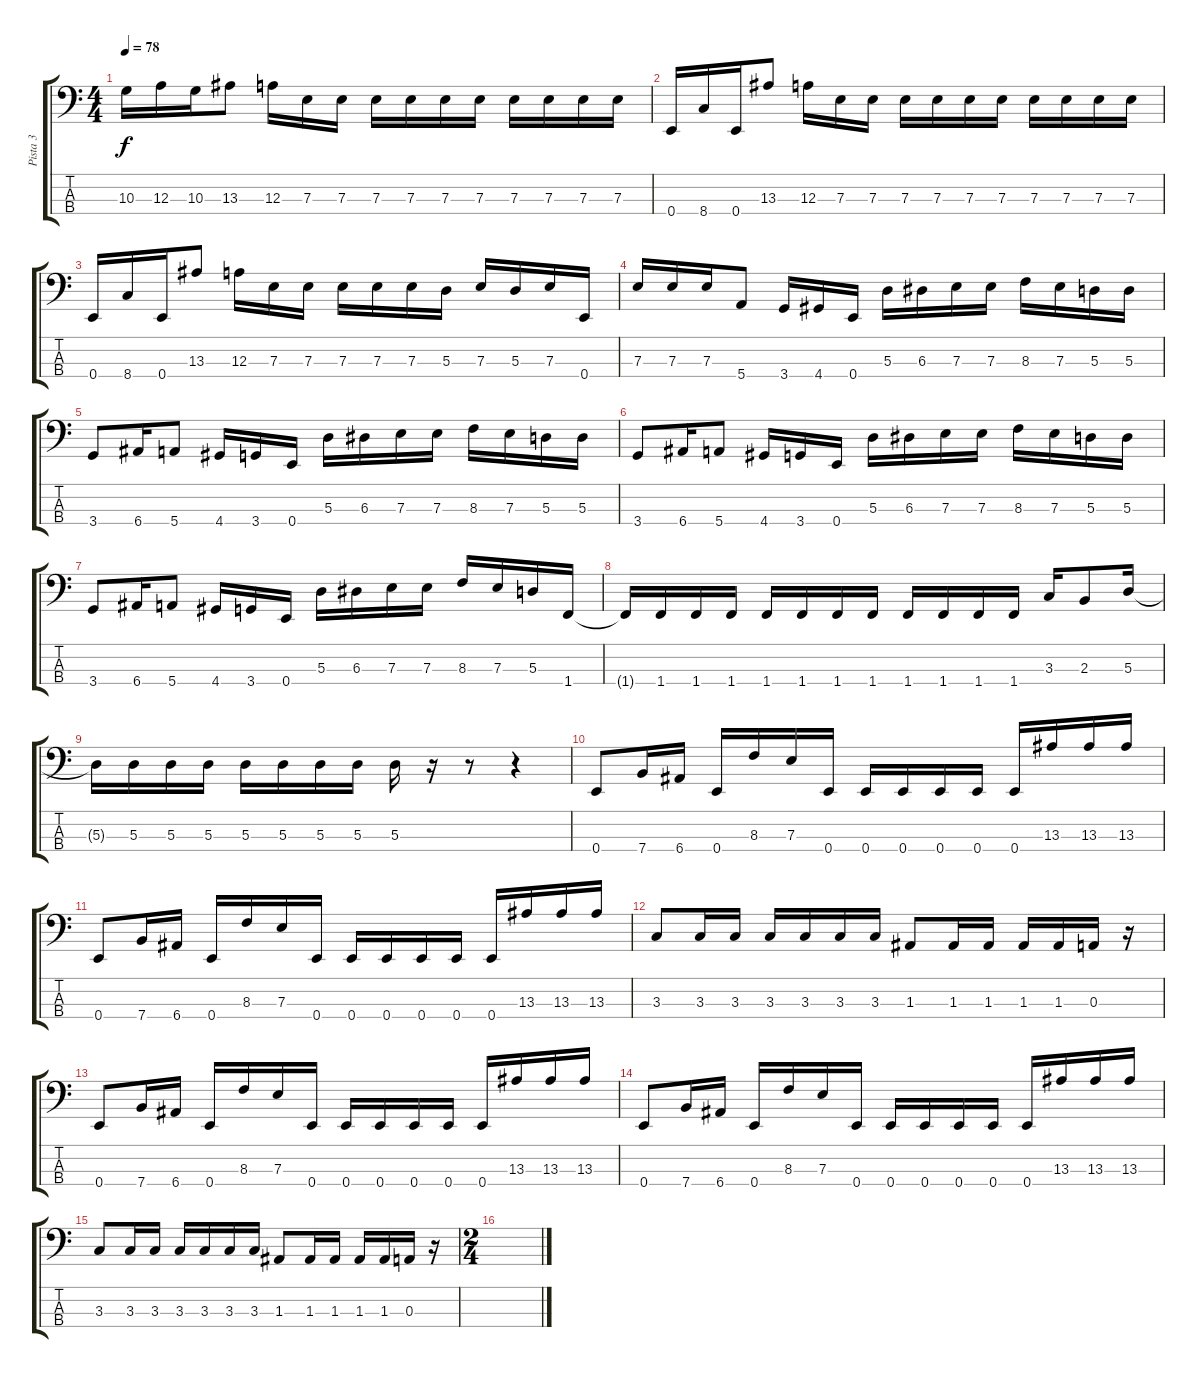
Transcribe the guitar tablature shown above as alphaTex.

\track ("Pista 3" "Pista 3") {instrument electricbassfinger}
\staff {score tabs}
\tuning (G2 D2 A1 E1) {hide}
\ts (4 4)
\tempo 78
\clef f4
\ks c
10.3.16{dy f} 12.3.16 10.3.16 13.3.8 12.3.16 7.3.16 7.3.16 7.3.16 7.3.16 7.3.16 7.3.16 7.3.16 7.3.16 7.3.16 7.3.16 |
0.4.16 8.4.16 0.4.16 13.3.8 12.3.16 7.3.16 7.3.16 7.3.16 7.3.16 7.3.16 7.3.16 7.3.16 7.3.16 7.3.16 7.3.16 |
0.4.16 8.4.16 0.4.16 13.3.8 12.3.16 7.3.16 7.3.16 7.3.16 7.3.16 7.3.16 5.3.16 7.3.16 5.3.16 7.3.16 0.4.16 |
7.3.16 7.3.16 7.3.16 5.4.8 3.4.16 4.4.16 0.4.16 5.3.16 6.3.16 7.3.16 7.3.16 8.3.16 7.3.16 5.3.16 5.3.16 |
3.4.8 6.4.16 5.4.8 4.4.16 3.4.16 0.4.16 5.3.16 6.3.16 7.3.16 7.3.16 8.3.16 7.3.16 5.3.16 5.3.16 |
3.4.8 6.4.16 5.4.8 4.4.16 3.4.16 0.4.16 5.3.16 6.3.16 7.3.16 7.3.16 8.3.16 7.3.16 5.3.16 5.3.16 |
3.4.8 6.4.16 5.4.8 4.4.16 3.4.16 0.4.16 5.3.16 6.3.16 7.3.16 7.3.16 8.3.16 7.3.16 5.3.16 1.4.16 |
1.4{t}.16 1.4.16 1.4.16 1.4.16 1.4.16 1.4.16 1.4.16 1.4.16 1.4.16 1.4.16 1.4.16 1.4.16 3.3.16 2.3.8 5.3.16 |
5.3{t}.16 5.3.16 5.3.16 5.3.16 5.3.16 5.3.16 5.3.16 5.3.16 5.3.16 r.16 r.8 r.4 |
0.4.8 7.4.16 6.4.16 0.4.16 8.3.16 7.3.16 0.4.16 0.4.16 0.4.16 0.4.16 0.4.16 0.4.16 13.3.16 13.3.16 13.3.16 |
0.4.8 7.4.16 6.4.16 0.4.16 8.3.16 7.3.16 0.4.16 0.4.16 0.4.16 0.4.16 0.4.16 0.4.16 13.3.16 13.3.16 13.3.16 |
3.3.8 3.3.16 3.3.16 3.3.16 3.3.16 3.3.16 3.3.16 1.3.8 1.3.16 1.3.16 1.3.16 1.3.16 0.3.16 r.16 |
0.4.8 7.4.16 6.4.16 0.4.16 8.3.16 7.3.16 0.4.16 0.4.16 0.4.16 0.4.16 0.4.16 0.4.16 13.3.16 13.3.16 13.3.16 |
0.4.8 7.4.16 6.4.16 0.4.16 8.3.16 7.3.16 0.4.16 0.4.16 0.4.16 0.4.16 0.4.16 0.4.16 13.3.16 13.3.16 13.3.16 |
3.3.8 3.3.16 3.3.16 3.3.16 3.3.16 3.3.16 3.3.16 1.3.8 1.3.16 1.3.16 1.3.16 1.3.16 0.3.16 r.16 |
\ts (2 4)
